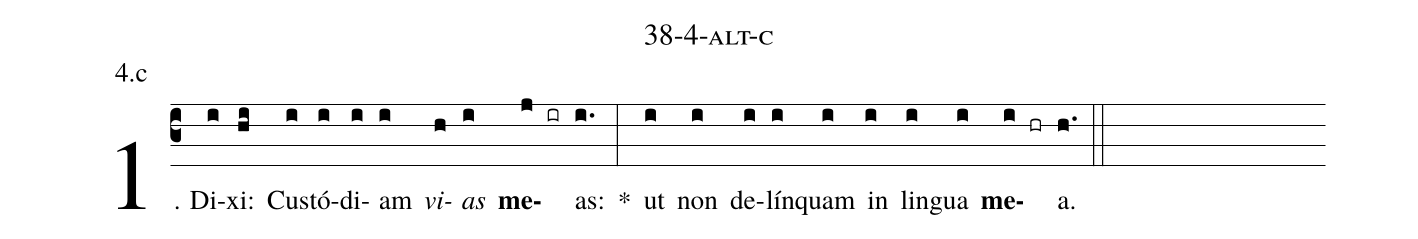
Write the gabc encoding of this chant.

name: 38-4-alt-c;
annotation: 4.c;
%%
(c3)1. Di(i)xi:(hi) Cus(i)tó(i)di(i)am(i) <i>vi</i>(h)<i>as</i>(i) <b>me</b>(j ir)as:(i.) *(:) ut(i) non(i) de(i)lín(i)quam(i) in(i) lin(i)gua(i) <b>me</b>(i hr)a.(h.) (::)
